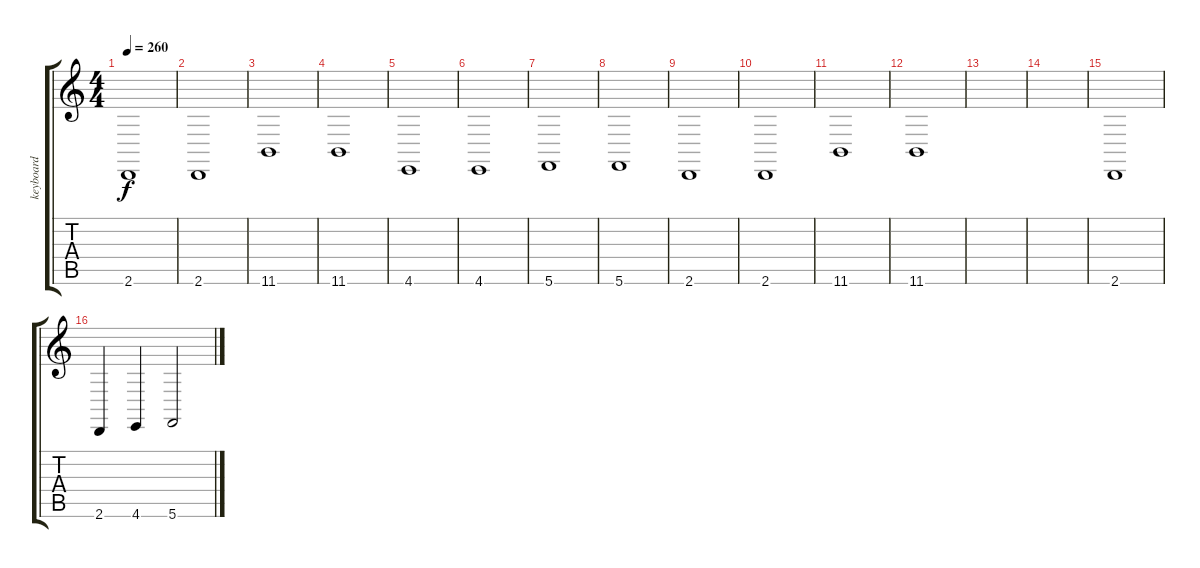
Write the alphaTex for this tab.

\track ("keyboard" "keyboard") {instrument harmonica}
\staff {score tabs}
\tuning (E4 B3 G3 D3 A2 C2) {hide}
\ts (4 4)
\tempo 260
\clef g2
\ks c
2.6.1{dy f} |
2.6.1 |
11.6.1 |
11.6.1 |
4.6.1 |
4.6.1 |
5.6.1 |
5.6.1 |
2.6.1 |
2.6.1 |
11.6.1 |
11.6.1 |
|
|
2.6.1 |
2.6.4 4.6.4 5.6.2
